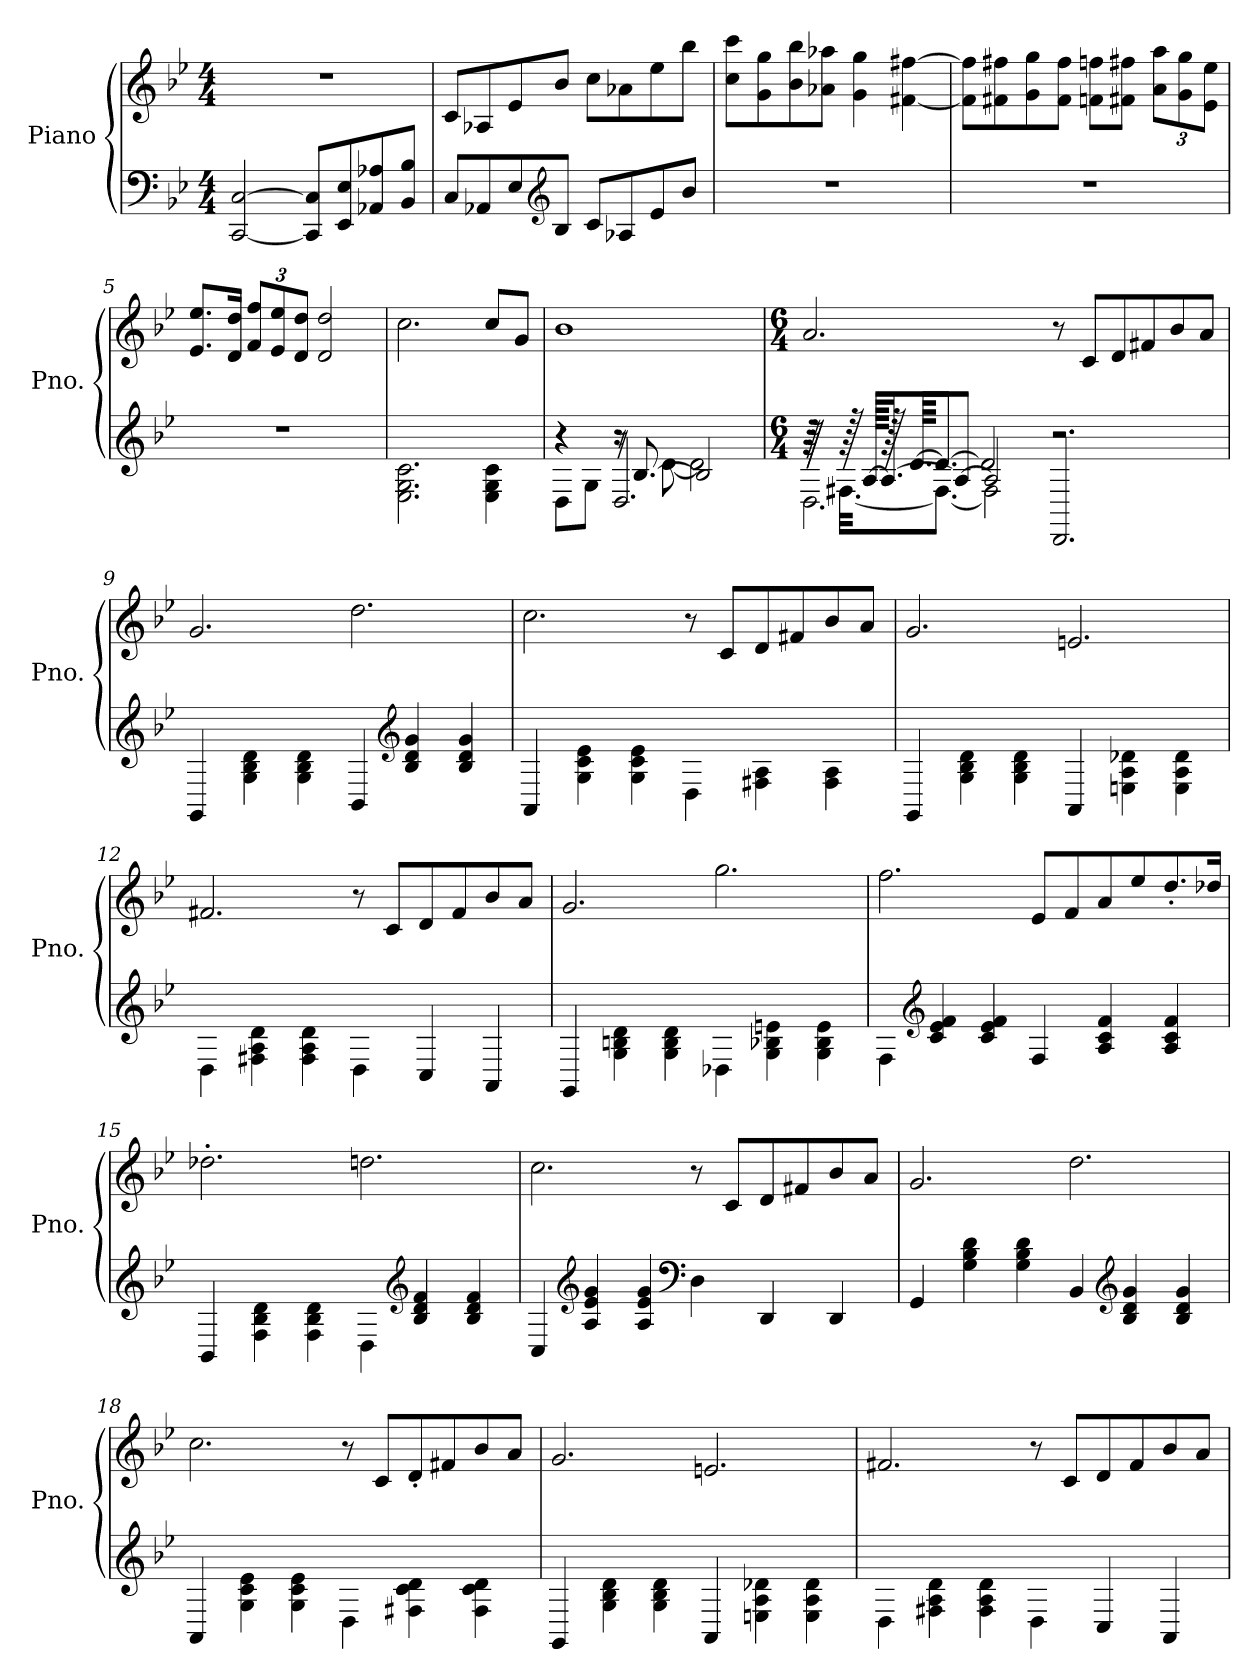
**kern	**kern
*part1	*part1
*staff2	*staff1
*I"Piano	*
*I'Pno.	*
*clefF4	*clefG2
*k[b-e-]	*k[b-e-]
*M4/4	*M4/4
*MM56	*MM56
=1	=1
[2CC/ [2C/	1r
8CC/] 8C/]L	.
8EE-/ 8E-/	.
8AA-X/ 8A-X/	.
8BB-/ 8B-/J	.
=2	=2
8C/L	8c/L
8AA-X/	8A-X/
8E-/	8e-/
*clefG2	*
8B-/J	8b-/J
8c/L	8cc\L
8A-X/	8a-X\
*	*MM50
8e-/	8ee-\
8b-/J	8bb-\J
=3	=3
1r	8cc\ 8ccc\L
.	8g\ 8gg\
.	8b-\ 8bb-\
.	8a-X\ 8aa-X\J
.	4g\ 4gg\
*	*MM38
.	[4f#X\ [4ff#X\
=4	=4
1r	8f#\] 8ff#\]L
*	*MM58
.	8f#X\ 8ff#X\
.	8g\ 8gg\
.	8f#\ 8ff#\J
.	8fn\ 8ffn\L
.	8f#X\ 8ff#X\J
*	*Xbrackettup
.	12a\ 12aa\L
.	12g\ 12gg\
.	12e-\ 12ee-\J
!!LO:LB:g=z
=5	=5
1r	8.e-/ 8.ee-/L
.	16d/ 16dd/Jk
.	12f/ 12ff/L
.	12e-/ 12ee-/
.	12d/ 12dd/J
.	2d/ 2dd/
=6	=6
2.E-\ 2.G\ 2.c\	2.cc\
4E-\ 4G\ 4c\	8cc/L
.	8g/J
=7	=7
*	*MM240
*^	*
*	*^	*
4r	8D\L	4r	1b-
.	8G\J	.	.
16r	8r	2.D/	.
[8.B-/	.	.	.
*	*	*	*MM48
.	[8d\	.	.
2B-/]	2d\]	.	.
*v	*v	*v	*
=8	=8
*M6/4	*M6/4
*^	*
*	*^	*
*	*	*^	*
64r	64r	32r	2.D\	2.a/
128r	[32.F#X\KKL	.	.	.
[128A/KKKLL	.	.	.	.
16.A/J_	.	128r	.	.
.	.	[64.d/KKKL	.	.
.	8.F#\J_	8.d/J_	.	.
8A/J_	.	.	.	.
2A/]	2F#\]	2d/]	.	.
2.r	2.r	2.DD/	2.r	8r
*	*	*	*	*MM130
.	.	.	.	8c/L
.	.	.	.	8d/
.	.	.	.	8f#X/
.	.	.	.	8b-/
.	.	.	.	8a/J
*v	*v	*v	*v	*
!!LO:LB:g=z
=9	=9
4GG/	2.g/
4G\ 4B-\ 4d\	.
4G\ 4B-\ 4d\	.
*	*MM120
4BB-/	2.dd\
*clefG2	*
4B-/ 4d/ 4g/	.
4B-/ 4d/ 4g/	.
=10	=10
*	*MM110
4AA/	2.cc\
4G\ 4c\ 4e-\	.
4G\ 4c\ 4e-\	.
4D\	8r
*	*MM130
.	8c/L
4F#X\ 4A\	8d/
.	8f#X/
4F#\ 4A\	8b-/
.	8a/J
=11	=11
*	*MM120
4GG/	2.g/
4G\ 4B-\ 4d\	.
4G\ 4B-\ 4d\	.
4AA/	2.en/
4En\ 4A\ 4d-X\	.
4E\ 4A\ 4d-\	.
=12	=12
*	*MM110
4D\	2.f#X/
4F#X\ 4A\ 4d\	.
4F#\ 4A\ 4d\	.
4D\	8r
*	*MM130
.	8c/L
4C/	8d/
.	8f#/
4AA/	8b-/
.	8a/J
!!LO:LB:g=z
=13	=13
*	*MM120
4GG/	2.g/
4G\ 4Bn\ 4d\	.
4G\ 4B\ 4d\	.
4D-X\	2.gg\
4G\ 4B-X\ 4en\	.
4G\ 4B-\ 4e\	.
=14	=14
*	*MM110
4F\	2.ff\
*clefG2	*
4c/ 4e-/ 4f/	.
4c/ 4e-/ 4f/	.
4F/	8e-/L
.	8f/
4A/ 4c/ 4f/	8a/
.	8ee-/
4A/ 4c/ 4f/	8.dd'/
.	16dd-X/Jk
=15	=15
4BB-/	2.dd-X'\
4F\ 4B-\ 4d\	.
4F\ 4B-\ 4d\	.
*	*MM120
4D\	2.ddn\
*clefG2	*
4B-/ 4d/ 4f/	.
4B-/ 4d/ 4f/	.
!!LO:LB:g=z
=16	=16
*	*MM110
4C/	2.cc\
*clefG2	*
4A/ 4e-/ 4g/	.
4A/ 4e-/ 4g/	.
*clefF4	*
4D\	8r
.	8c/L
4DD/	8d/
.	8f#X/
4DD/	8b-/
.	8a/J
=17	=17
*	*MM120
4GG/	2.g/
4G\ 4B-\ 4d\	.
4G\ 4B-\ 4d\	.
4BB-/	2.dd\
*clefG2	*
4B-/ 4d/ 4g/	.
4B-/ 4d/ 4g/	.
=18	=18
*	*MM110
4AA/	2.cc\
4G\ 4c\ 4e-\	.
4G\ 4c\ 4e-\	.
*	*MM130
4D\	8r
.	8c/L
4F#X\ 4c\ 4d\	8d'/
.	8f#X/
4F#\ 4c\ 4d\	8b-/
.	8a/J
!!LO:LB:g=z
=19	=19
4GG/	2.g/
4G\ 4B-\ 4d\	.
4G\ 4B-\ 4d\	.
*	*MM120
4AA/	2.en/
4En\ 4A\ 4d-X\	.
4E\ 4A\ 4d-\	.
=20	=20
4D\	2.f#X/
4F#X\ 4A\ 4d\	.
4F#\ 4A\ 4d\	.
4D\	8r
.	8c/L
4C/	8d/
.	8f#/
4AA/	8b-/
.	8a/J
=	=
*-	*-
